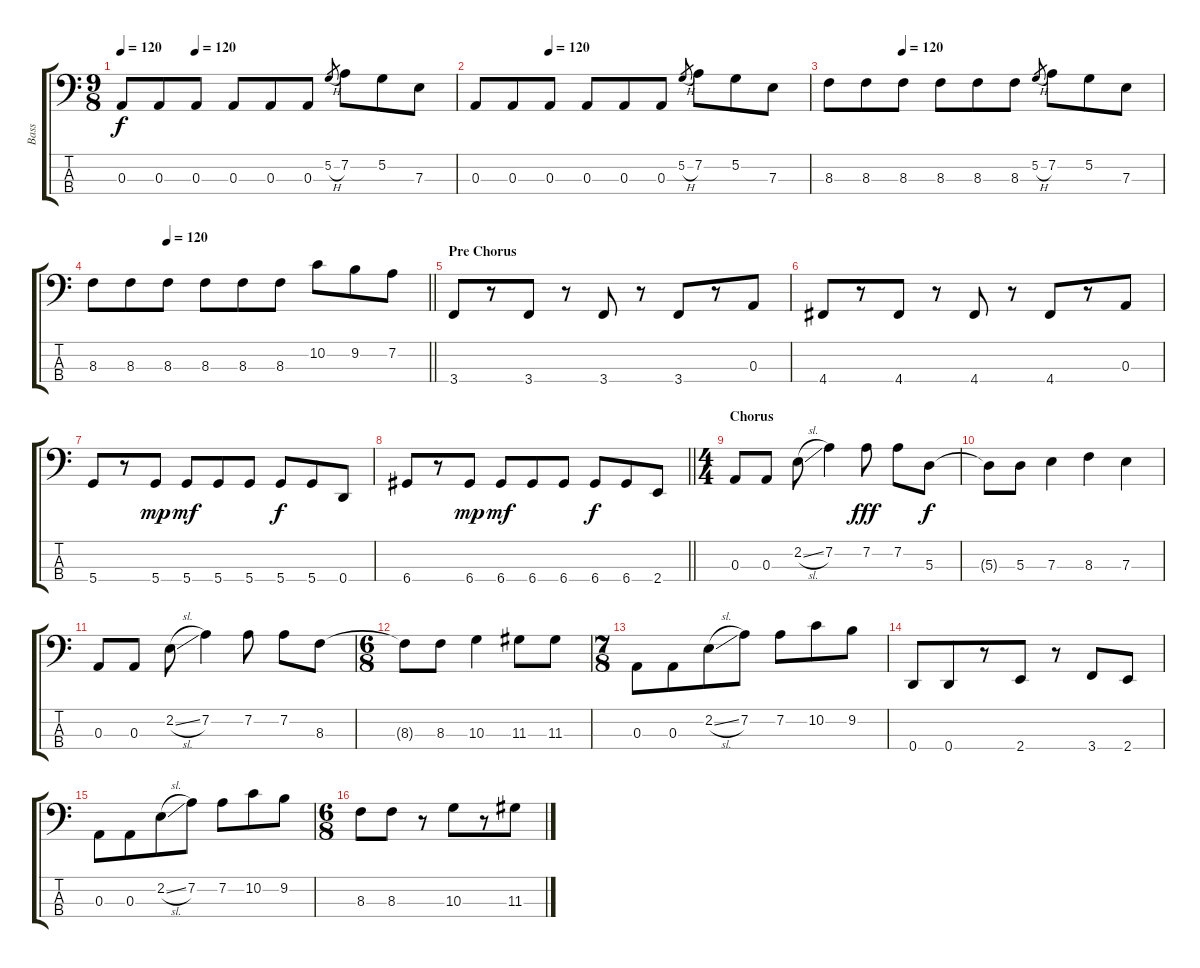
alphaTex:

\track ("Bass" "Bass") {instrument electricbassfinger}
\staff {score tabs}
\tuning (G2 D2 A1 D1) {hide}
\ts (9 8)
\tempo 120
\tempo (120 0.2222222222222222)
\clef f4
\ks c
0.3.8{dy f} 0.3.8 0.3.8 0.3.8 0.3.8 0.3.8 5.2{h}.8{gr} 7.2.8 5.2.8 7.3.8 |
\tempo (120 0.2222222222222222)
0.3.8 0.3.8 0.3.8 0.3.8 0.3.8 0.3.8 5.2{h}.8{gr} 7.2.8 5.2.8 7.3.8 |
\tempo (120 0.2222222222222222)
8.3.8 8.3.8 8.3.8 8.3.8 8.3.8 8.3.8 5.2{h}.8{gr} 7.2.8 5.2.8 7.3.8 |
\tempo (120 0.2222222222222222)
\barLineRight lightlight
8.3.8 8.3.8 8.3.8 8.3.8 8.3.8 8.3.8 10.2.8 9.2.8 7.2.8 |
\section ("" "Pre Chorus")
3.4.8 r.8 3.4.8 r.8 3.4.8 r.8 3.4.8 r.8 0.3.8 |
4.4.8 r.8 4.4.8 r.8 4.4.8 r.8 4.4.8 r.8 0.3.8 |
5.4.8 r.8 5.4.8{dy mp} 5.4.8{dy mf} 5.4.8 5.4.8 5.4.8{dy f} 5.4.8 0.4.8 |
\barLineRight lightlight
6.4.8 r.8 6.4.8{dy mp} 6.4.8{dy mf} 6.4.8 6.4.8 6.4.8{dy f} 6.4.8 2.4.8 |
\ts (4 4)
\section ("" "Chorus")
0.3.8 0.3.8 2.2{sl}.8 7.2.4 7.2.8{dy fff} 7.2.8 5.3.8{dy f} |
5.3{t}.8 5.3.8 7.3.4 8.3.4 7.3.4 |
0.3.8 0.3.8 2.2{sl}.8 7.2.4 7.2.8 7.2.8 8.3.8 |
\ts (6 8)
8.3{t}.8 8.3.8 10.3.4 11.3.8 11.3.8 |
\ts (7 8)
0.3.8 0.3.8 2.2{sl}.8 7.2.8 7.2.8 10.2.8 9.2.8 |
0.4.8 0.4.8 r.8 2.4.8 r.8 3.4.8 2.4.8 |
0.3.8 0.3.8 2.2{sl}.8 7.2.8 7.2.8 10.2.8 9.2.8 |
\ts (6 8)
8.3.8 8.3.8 r.8 10.3.8 r.8 11.3.8
